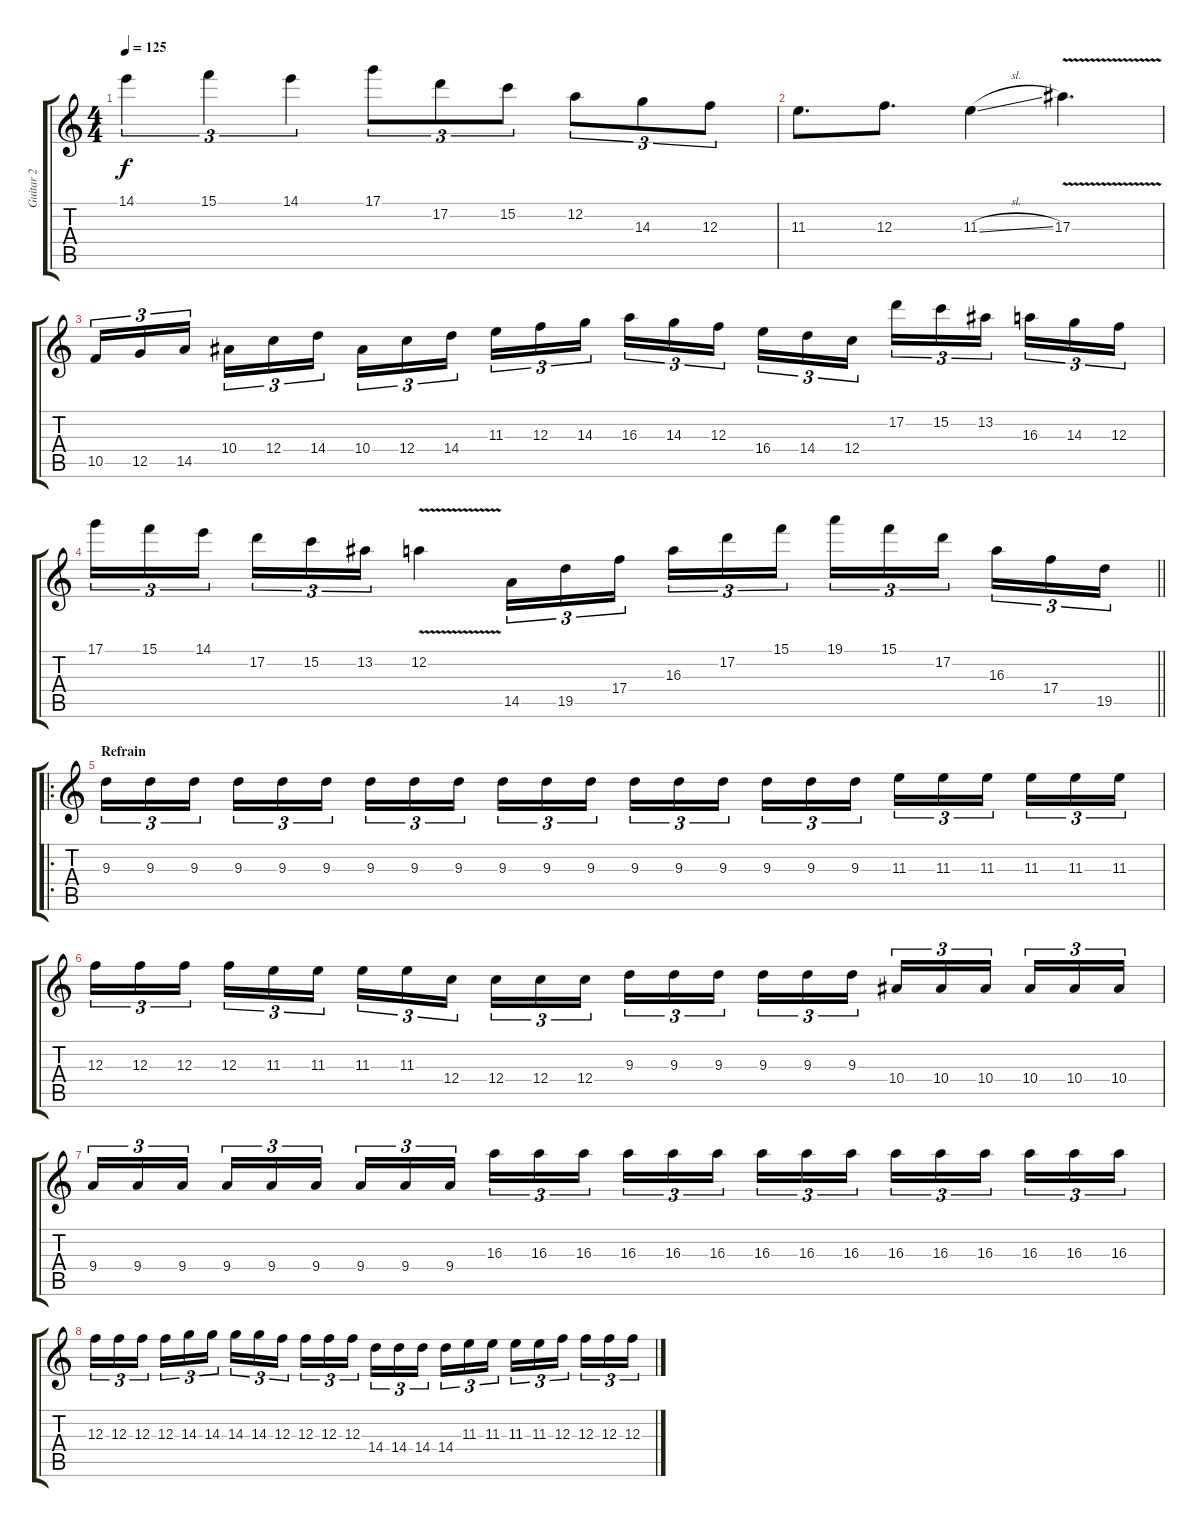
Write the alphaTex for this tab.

\track ("Guitar 2" "Guitar 2") {instrument distortionguitar}
\staff {score tabs}
\tuning (D4 A3 F3 C3 G2 D2) {hide}
\ts (4 4)
\tempo 125
\clef g2
\ks c
14.1.4{tu (3 2) dy f} 15.1.4{tu (3 2)} 14.1.4{tu (3 2)} 17.1.8{tu (3 2)} 17.2.8{tu (3 2)} 15.2.8{tu (3 2)} 12.2.8{tu (3 2)} 14.3.8{tu (3 2)} 12.3.8{tu (3 2)} |
11.3.8{d} 12.3.8{d} 11.3{sl}.4 17.3{v}.4{d} |
10.5.16{tu (3 2)} 12.5.16{tu (3 2)} 14.5.16{tu (3 2) beam splitsecondary} 10.4.16{tu (3 2)} 12.4.16{tu (3 2)} 14.4.16{tu (3 2)} 10.4.16{tu (3 2)} 12.4.16{tu (3 2)} 14.4.16{tu (3 2) beam splitsecondary} 11.3.16{tu (3 2)} 12.3.16{tu (3 2)} 14.3.16{tu (3 2)} 16.3.16{tu (3 2)} 14.3.16{tu (3 2)} 12.3.16{tu (3 2) beam splitsecondary} 16.4.16{tu (3 2)} 14.4.16{tu (3 2)} 12.4.16{tu (3 2)} 17.2.16{tu (3 2)} 15.2.16{tu (3 2)} 13.2.16{tu (3 2) beam splitsecondary} 16.3.16{tu (3 2)} 14.3.16{tu (3 2)} 12.3.16{tu (3 2)} |
\barLineRight lightlight
17.1.16{tu (3 2)} 15.1.16{tu (3 2)} 14.1.16{tu (3 2) beam splitsecondary} 17.2.16{tu (3 2)} 15.2.16{tu (3 2)} 13.2.16{tu (3 2)} 12.2{v}.4 14.5.16{tu (3 2)} 19.5.16{tu (3 2)} 17.4.16{tu (3 2) beam splitsecondary} 16.3.16{tu (3 2)} 17.2.16{tu (3 2)} 15.1.16{tu (3 2)} 19.1.16{tu (3 2)} 15.1.16{tu (3 2)} 17.2.16{tu (3 2) beam splitsecondary} 16.3.16{tu (3 2)} 17.4.16{tu (3 2)} 19.5.16{tu (3 2)} |
\ro
\section ("" "Refrain")
9.3.16{tu (3 2)} 9.3.16{tu (3 2)} 9.3.16{tu (3 2) beam splitsecondary} 9.3.16{tu (3 2)} 9.3.16{tu (3 2)} 9.3.16{tu (3 2)} 9.3.16{tu (3 2)} 9.3.16{tu (3 2)} 9.3.16{tu (3 2) beam splitsecondary} 9.3.16{tu (3 2)} 9.3.16{tu (3 2)} 9.3.16{tu (3 2)} 9.3.16{tu (3 2)} 9.3.16{tu (3 2)} 9.3.16{tu (3 2) beam splitsecondary} 9.3.16{tu (3 2)} 9.3.16{tu (3 2)} 9.3.16{tu (3 2)} 11.3.16{tu (3 2)} 11.3.16{tu (3 2)} 11.3.16{tu (3 2) beam splitsecondary} 11.3.16{tu (3 2)} 11.3.16{tu (3 2)} 11.3.16{tu (3 2)} |
12.3.16{tu (3 2)} 12.3.16{tu (3 2)} 12.3.16{tu (3 2) beam splitsecondary} 12.3.16{tu (3 2)} 11.3.16{tu (3 2)} 11.3.16{tu (3 2)} 11.3.16{tu (3 2)} 11.3.16{tu (3 2)} 12.4.16{tu (3 2) beam splitsecondary} 12.4.16{tu (3 2)} 12.4.16{tu (3 2)} 12.4.16{tu (3 2)} 9.3.16{tu (3 2)} 9.3.16{tu (3 2)} 9.3.16{tu (3 2) beam splitsecondary} 9.3.16{tu (3 2)} 9.3.16{tu (3 2)} 9.3.16{tu (3 2)} 10.4.16{tu (3 2)} 10.4.16{tu (3 2)} 10.4.16{tu (3 2) beam splitsecondary} 10.4.16{tu (3 2)} 10.4.16{tu (3 2)} 10.4.16{tu (3 2)} |
9.4.16{tu (3 2)} 9.4.16{tu (3 2)} 9.4.16{tu (3 2) beam splitsecondary} 9.4.16{tu (3 2)} 9.4.16{tu (3 2)} 9.4.16{tu (3 2)} 9.4.16{tu (3 2)} 9.4.16{tu (3 2)} 9.4.16{tu (3 2) beam splitsecondary} 16.3.16{tu (3 2)} 16.3.16{tu (3 2)} 16.3.16{tu (3 2)} 16.3.16{tu (3 2)} 16.3.16{tu (3 2)} 16.3.16{tu (3 2) beam splitsecondary} 16.3.16{tu (3 2)} 16.3.16{tu (3 2)} 16.3.16{tu (3 2)} 16.3.16{tu (3 2)} 16.3.16{tu (3 2)} 16.3.16{tu (3 2) beam splitsecondary} 16.3.16{tu (3 2)} 16.3.16{tu (3 2)} 16.3.16{tu (3 2)} |
12.3.16{tu (3 2)} 12.3.16{tu (3 2)} 12.3.16{tu (3 2) beam splitsecondary} 12.3.16{tu (3 2)} 14.3.16{tu (3 2)} 14.3.16{tu (3 2)} 14.3.16{tu (3 2)} 14.3.16{tu (3 2)} 12.3.16{tu (3 2) beam splitsecondary} 12.3.16{tu (3 2)} 12.3.16{tu (3 2)} 12.3.16{tu (3 2)} 14.4.16{tu (3 2)} 14.4.16{tu (3 2)} 14.4.16{tu (3 2) beam splitsecondary} 14.4.16{tu (3 2)} 11.3.16{tu (3 2)} 11.3.16{tu (3 2)} 11.3.16{tu (3 2)} 11.3.16{tu (3 2)} 12.3.16{tu (3 2) beam splitsecondary} 12.3.16{tu (3 2)} 12.3.16{tu (3 2)} 12.3.16{tu (3 2)}
